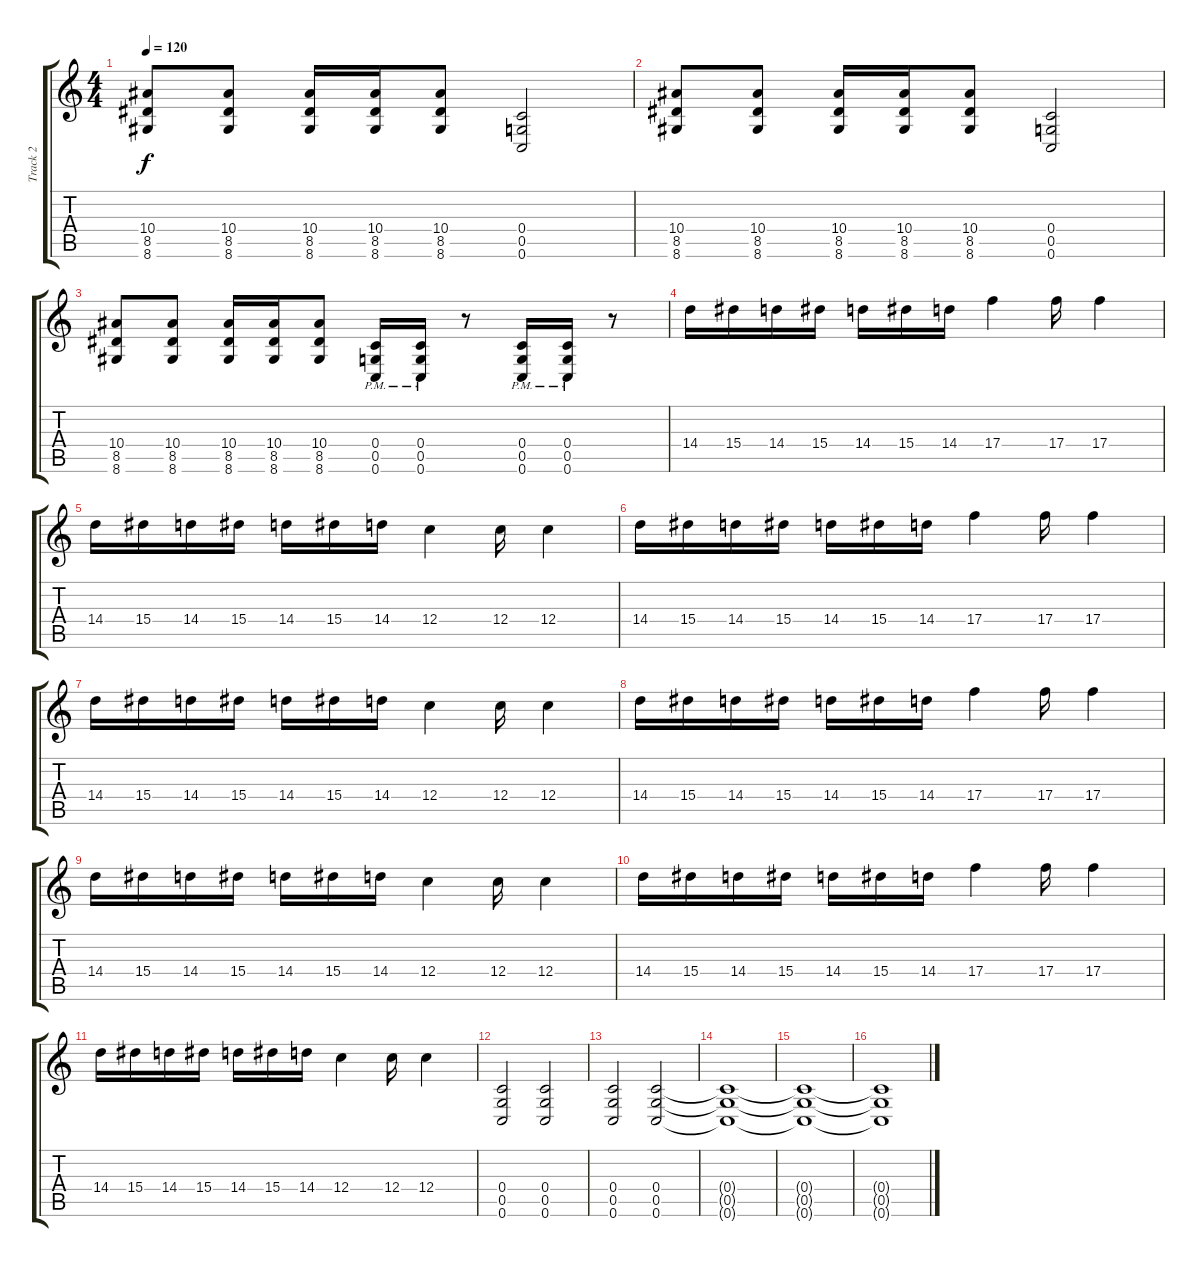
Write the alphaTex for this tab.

\track ("Track 2" "Track 2") {instrument distortionguitar}
\staff {score tabs}
\tuning (D4 A3 F3 C3 G2 C2) {hide}
\ts (4 4)
\tempo 120
\clef g2
\ks c
(10.4 8.5 8.6).8{dy f} (10.4 8.5 8.6).8 (10.4 8.5 8.6).16 (10.4 8.5 8.6).16 (10.4 8.5 8.6).8 (0.4 0.5 0.6).2 |
(10.4 8.5 8.6).8 (10.4 8.5 8.6).8 (10.4 8.5 8.6).16 (10.4 8.5 8.6).16 (10.4 8.5 8.6).8 (0.4 0.5 0.6).2 |
(10.4 8.5 8.6).8 (10.4 8.5 8.6).8 (10.4 8.5 8.6).16 (10.4 8.5 8.6).16 (10.4 8.5 8.6).8 (0.4{pm} 0.5{pm} 0.6{pm}).16 (0.4{pm} 0.5{pm} 0.6{pm}).16 r.8 (0.4{pm} 0.5{pm} 0.6{pm}).16 (0.4{pm} 0.5{pm} 0.6{pm}).16 r.8 |
14.4.16 15.4.16 14.4.16 15.4.16 14.4.16 15.4.16 14.4.16 17.4.4 17.4.16 17.4.4 |
14.4.16 15.4.16 14.4.16 15.4.16 14.4.16 15.4.16 14.4.16 12.4.4 12.4.16 12.4.4 |
14.4.16 15.4.16 14.4.16 15.4.16 14.4.16 15.4.16 14.4.16 17.4.4 17.4.16 17.4.4 |
14.4.16 15.4.16 14.4.16 15.4.16 14.4.16 15.4.16 14.4.16 12.4.4 12.4.16 12.4.4 |
14.4.16 15.4.16 14.4.16 15.4.16 14.4.16 15.4.16 14.4.16 17.4.4 17.4.16 17.4.4 |
14.4.16 15.4.16 14.4.16 15.4.16 14.4.16 15.4.16 14.4.16 12.4.4 12.4.16 12.4.4 |
14.4.16 15.4.16 14.4.16 15.4.16 14.4.16 15.4.16 14.4.16 17.4.4 17.4.16 17.4.4 |
14.4.16 15.4.16 14.4.16 15.4.16 14.4.16 15.4.16 14.4.16 12.4.4 12.4.16 12.4.4 |
(0.4 0.5 0.6).2 (0.4 0.5 0.6).2 |
(0.4 0.5 0.6).2 (0.4 0.5 0.6).2 |
(0.4{t} 0.5{t} 0.6{t}).1 |
(0.4{t} 0.5{t} 0.6{t}).1 |
(0.4{t} 0.5{t} 0.6{t}).1
